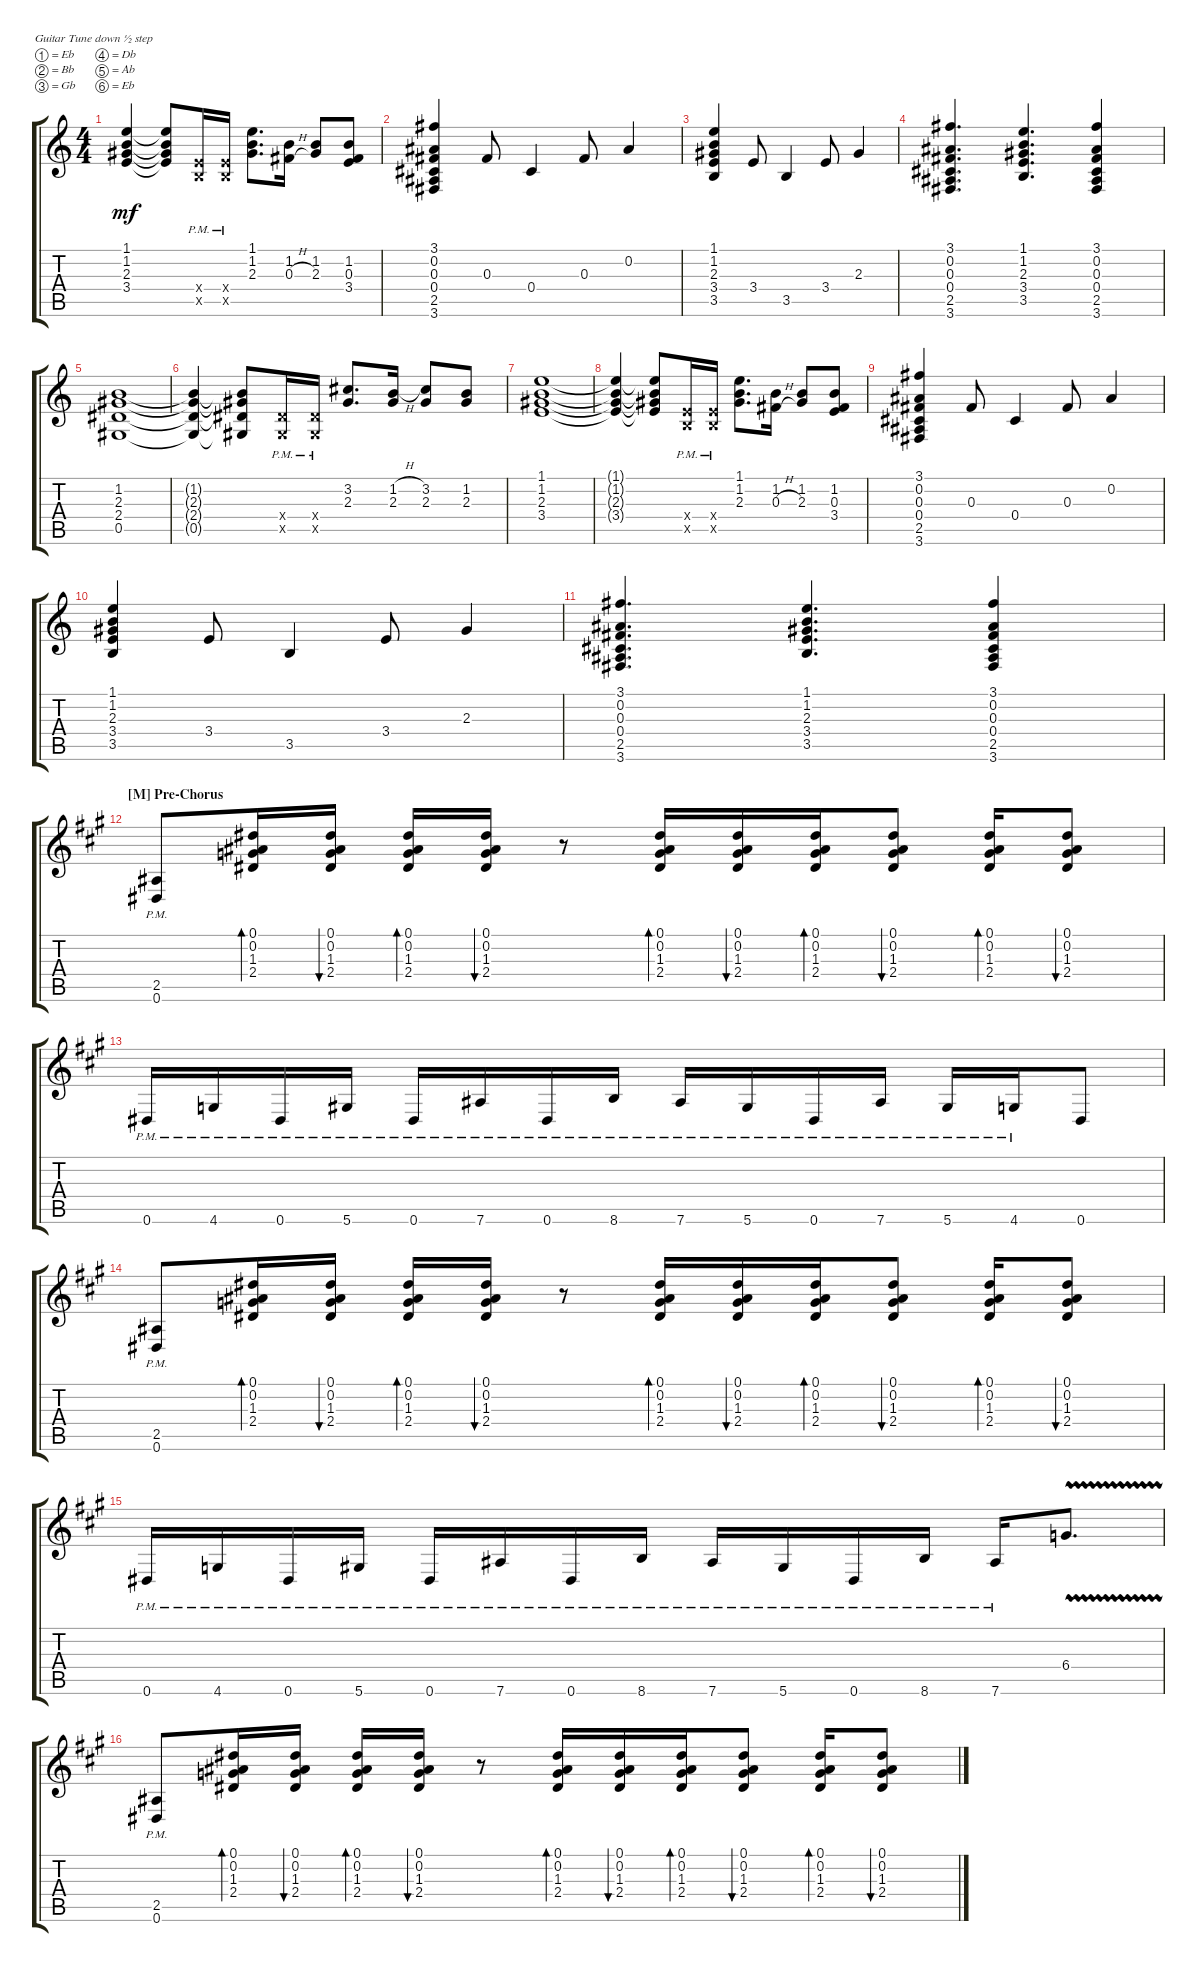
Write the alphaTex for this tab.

\defaultSystemsLayout 4
\bracketExtendMode groupsimilarinstruments
\singleTrackTrackNamePolicy hidden
\multiTrackTrackNamePolicy hidden
\firstSystemTrackNameOrientation horizontal
\otherSystemsTrackNameOrientation horizontal
\track ("Владимир Холстинин" "E-Gt") {instrument distortionguitar}
\staff {score tabs}
\tuning (Eb4 Bb3 Gb3 Db3 Ab2 Eb2)
\ts (4 4)
\tempo (110 hide)
\clef g2
\scale
1.03909
\ks c
(3.4{t} 2.3{t} 1.2{t} 1.1{t}).4{dy mf} (3.4{t} 2.3{t} 1.2{t} 1.1{t}).8 (3.5{pm x} 3.4{pm x}).16 (3.5{pm x} 3.4{pm x}).16 (2.3 1.2 1.1).8{d} (0.3{h} 1.2).16 (2.3 1.2).8 (0.3 1.2 3.4).8 |
\scale
0.960908 (3.1 0.2 0.3 0.4 2.5 3.6).4 0.3.8 0.4.4 0.3.8 0.2.4 |
\scale
1.03909 (3.5 3.4 2.3 1.2 1.1).4 3.4.8 3.5.4 3.4.8 2.3.4 |
\scale
0.960908 (3.1 0.2 0.3 0.4 2.5 3.6).4{d} (1.1 3.4 2.3 3.5 1.2).4{d} (3.1 0.2 0.3 0.4 2.5 3.6).4 |
\scale
1.03909 (0.5 2.4 2.3 1.2).1 |
\scale
0.960908 (0.5{t} 2.4{t} 2.3{t} 1.2{t}).4 (0.5{t} 2.4{t} 2.3{t} 1.2{t}).8 (2.4{pm x} 0.5{pm x}).16 (0.5{pm x} 2.4{pm x}).16 (2.3 3.2).8{d} (1.2{h} 2.3).16 (3.2 2.3).8 (2.3 1.2).8 |
\scale
1.03909 (3.4 2.3 1.2 1.1).1 |
\scale
0.960908 (3.4{t} 2.3{t} 1.2{t} 1.1{t}).4 (3.4{t} 2.3{t} 1.2{t} 1.1{t}).8 (3.5{pm x} 3.4{pm x}).16 (3.5{pm x} 3.4{pm x}).16 (2.3 1.2 1.1).8{d} (0.3{h} 1.2).16 (2.3 1.2).8 (0.3 1.2 3.4).8 |
\scale
1.03909 (3.1 0.2 0.3 0.4 2.5 3.6).4 0.3.8 0.4.4 0.3.8 0.2.4 |
\scale
0.960908 (3.5 3.4 2.3 1.2 1.1).4 3.4.8 3.5.4 3.4.8 2.3.4 |
\scale
1.03909 (3.1 0.2 0.3 0.4 2.5 3.6).4{d} (1.1 3.4 2.3 3.5 1.2).4{d} (3.1 0.2 0.3 0.4 2.5 3.6).4 |
\section ("M" "Pre-Chorus")
\scale
0.960908
\ks a
(0.6{pm} 2.5{pm}).8 (2.4 1.3 0.2 0.1).16{bd 60} (2.4 0.2 1.3 0.1).16{bu 60} (2.4 0.2 1.3 0.1).16{bd 60} (2.4 0.2 1.3 0.1).16{bu 60} r.8 (2.4 0.1 0.2 1.3).16{bd 60} (2.4 0.1 0.2 1.3).16{bu 60} (2.4 0.1 0.2 1.3).16{bd 60} (2.4 0.1 0.2 1.3).8{bu 59} (2.4 1.3 0.2 0.1).16{bd 58} (2.4 1.3 0.2 0.1).8{bu 57} |
\scale
1.03909 0.6{pm}.16 4.6{pm}.16 0.6{pm}.16 5.6{pm}.16 0.6{pm}.16 7.6{pm}.16 0.6{pm}.16 8.6{pm}.16 7.6{pm}.16 5.6{pm}.16 0.6{pm}.16 7.6{pm}.16 5.6{pm}.16 4.6{pm}.16 0.6.8 |
\scale
0.960908 (0.6{pm} 2.5{pm}).8 (2.4 1.3 0.2 0.1).16{bd 60} (2.4 0.2 1.3 0.1).16{bu 60} (2.4 0.2 1.3 0.1).16{bd 60} (2.4 0.2 1.3 0.1).16{bu 60} r.8 (2.4 0.1 0.2 1.3).16{bd 60} (2.4 0.1 0.2 1.3).16{bu 60} (2.4 0.1 0.2 1.3).16{bd 60} (2.4 0.1 0.2 1.3).8{bu 59} (2.4 1.3 0.2 0.1).16{bd 58} (2.4 1.3 0.2 0.1).8{bu 57} |
\scale
1.03909 0.6{pm}.16 4.6{pm}.16 0.6{pm}.16 5.6{pm}.16 0.6{pm}.16 7.6{pm}.16 0.6{pm}.16 8.6{pm}.16 7.6{pm}.16 5.6{pm}.16 0.6{pm}.16 8.6{pm}.16 7.6{pm}.16 6.4{vw}.8{d} |
\scale
0.960908 (0.6{pm} 2.5{pm}).8 (2.4 1.3 0.2 0.1).16{bd 60} (2.4 0.2 1.3 0.1).16{bu 60} (2.4 0.2 1.3 0.1).16{bd 60} (2.4 0.2 1.3 0.1).16{bu 60} r.8 (2.4 0.1 0.2 1.3).16{bd 60} (2.4 0.1 0.2 1.3).16{bu 60} (2.4 0.1 0.2 1.3).16{bd 60} (2.4 0.1 0.2 1.3).8{bu 59} (2.4 1.3 0.2 0.1).16{bd 58} (2.4 1.3 0.2 0.1).8{bu 57}
